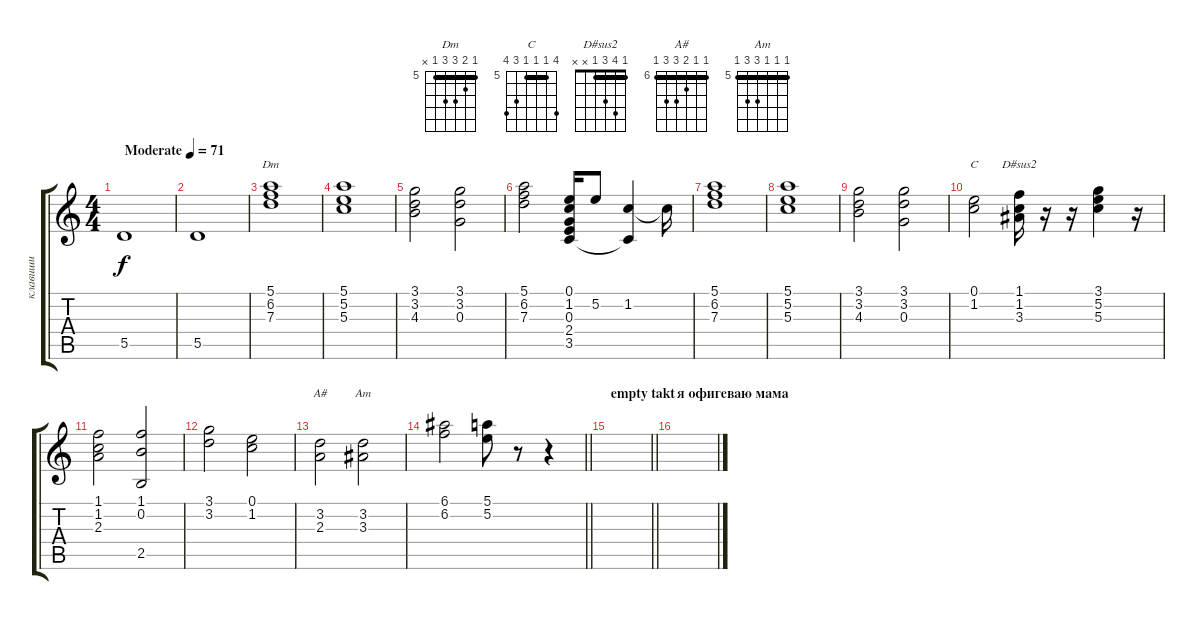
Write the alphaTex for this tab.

\track ("клавиши" "клавиши") {instrument electricguitarmuted}
\staff {score tabs}
\tuning (E4 B3 G3 D3 A2 E2) {hide}
\chord ("Dm" 5 6 7 7 5 x) {firstfret 5 barre 5}
\chord ("C" 8 5 5 5 7 8) {firstfret 5 barre 5}
\chord ("D#sus2" 1 4 3 1 x x) {barre 1}
\chord ("A#" 6 6 7 8 8 6) {firstfret 6 barre 6}
\chord ("Am" 5 5 5 7 7 5) {firstfret 5 barre 5}
\ts (4 4)
\tempo (71 "Moderate")
\clef g2
\ks c
5.5.1{dy f instrument electricguitarmuted} |
5.5.1 |
(5.1 6.2 7.3).1{ch "Dm"} |
(5.1 5.2 5.3).1 |
(3.1 3.2 4.3).2 (3.1 3.2 0.3).2 |
(5.1 6.2 7.3).2 (0.1 1.2 0.3 2.4 3.5).16 5.2.8 (1.2 3.5{t}).4 1.2{t}.16 |
(5.1 6.2 7.3).1 |
(5.1 5.2 5.3).1 |
(3.1 3.2 4.3).2 (3.1 3.2 0.3).2 |
(0.1 1.2).2{ch "C"} (1.1 1.2 3.3).16{ch "D#sus2"} r.16 r.16 (3.1 5.2 5.3).4 r.16 |
(1.1 1.2 2.3).2 (1.1 0.2 2.5).2 |
(3.1 3.2).2 (0.1 1.2).2 |
(3.2 2.3).2{ch "A#"} (3.2 3.3).2{ch "Am"} |
\barLineRight lightlight
(6.1 6.2).2 (5.1 5.2).8 r.8 r.4 |
\section ("" "empty takt")
\barLineRight lightlight
|
\section ("" "я офигеваю мама")
